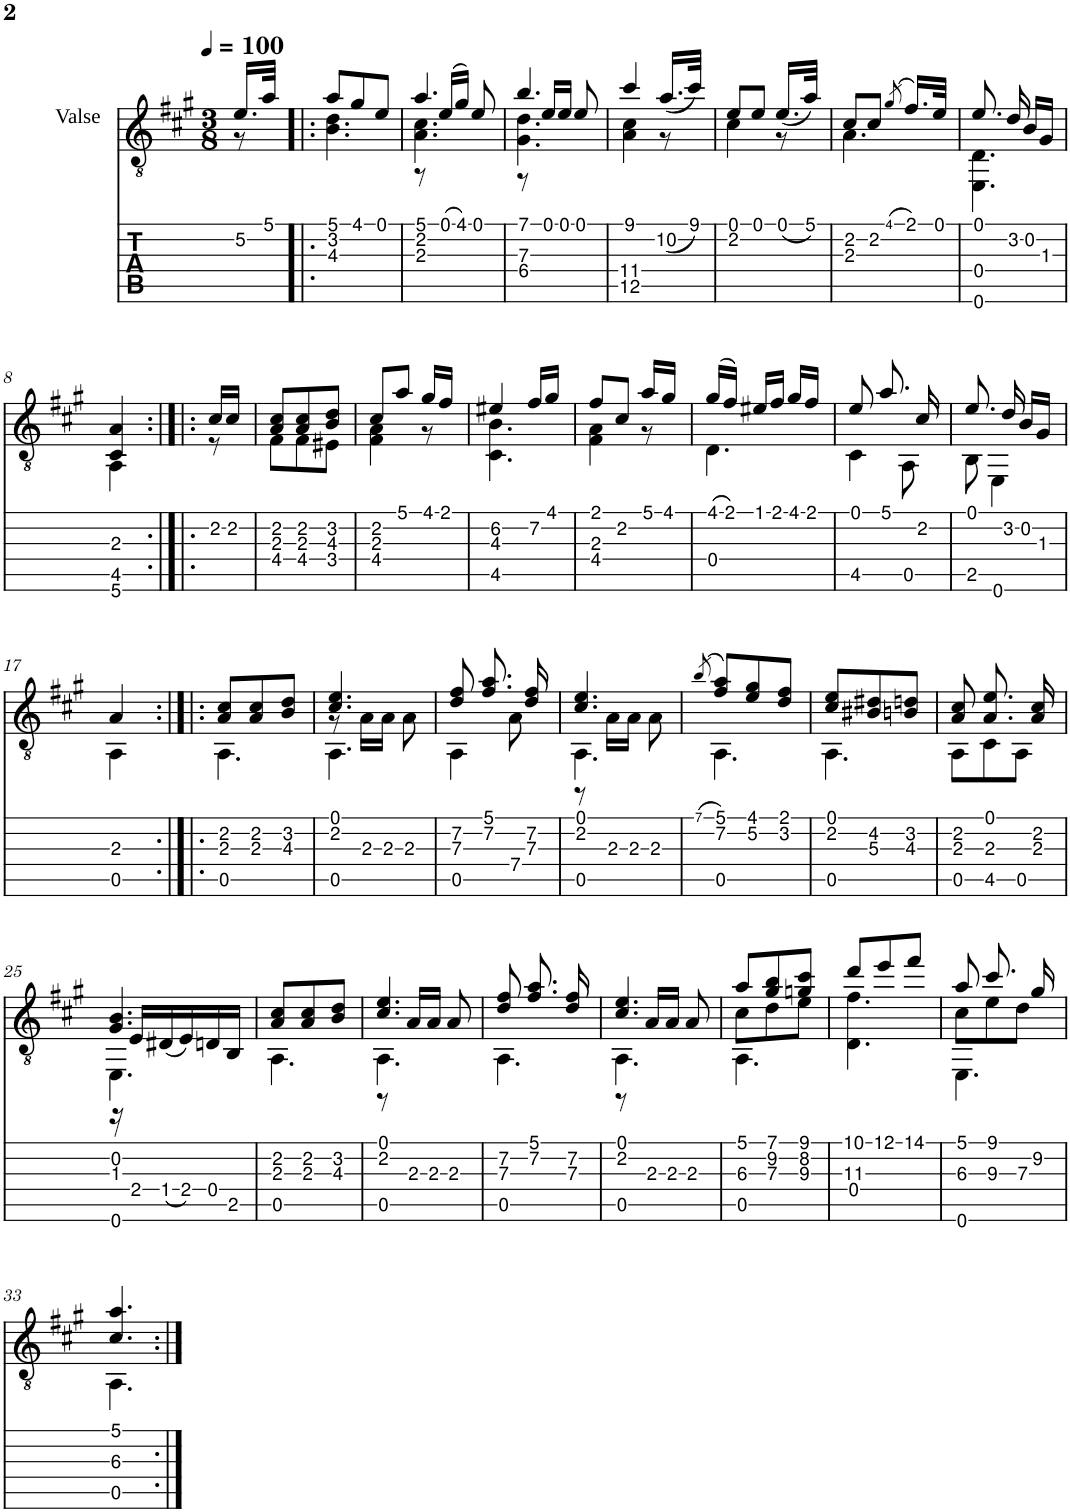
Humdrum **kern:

**kern	**kern
*part1	*part1
*staff2	*staff1
*I"Guitar	*
!!LO:PB:g=z
*stria6	*
*	*clefGv2
*k[f#c#g#]	*k[f#c#g#]
*A:	*A:
*M3/8	*M3/8
*MM100	*MM100
=	=
*^	*^
16.eLL	8r	16.e/LL	8r
32aJJk	.	32a/JJk	.
=1!|:	=1!|:	=1!|:	=1!|:
8aL	4.B 4.d	8a/L	4.B\ 4.d\
8g#	.	8g#/	.
8eJ	.	8e/J	.
=2	=2	=2	=2
*	*^	*	*^
4.a	4.A 4.c#	8r	4.a/	4.A\ 4.c#\	8r
.	.	16eLL	.	.	(>16e/LL
.	.	16g#J	.	.	16g#/JJ)
.	.	8eJ	.	.	8e/
=3	=3	=3	=3	=3	=3
4.b	4.G# 4.d	8r	4.b/	4.G#\ 4.d\	8r
.	.	16eLL	.	.	16e/LL
.	.	16eJ	.	.	16e/JJ
.	.	8eJ	.	.	8e/
*	*v	*v	*	*	*
*	*	*	*v	*v
=4	=4	=4	=4
4cc#	4A 4c#	4cc#/	4A\ 4c#\
16.aLL	8r	(<16.a/LL	8r
32cc#JJk	.	32cc#/JJk)	.
=5	=5	=5	=5
8eL	4c#	8e/L	4c#\
8e	.	8e/J	.
16.eL	8r	(<16.e/LL	8r
32aJJk	.	32a/JJk)	.
=6	=6	=6	=6
8c#L	4.A	8c#/L	4.A\
8c#	.	8c#/J	.
qg#	.	(>8qg#/	.
16.f#L	.	16.f#/LL)	.
32eJJk	.	32e/JJk	.
=7	=7	=7	=7
8.eL	4.EE 4.D	8.e/	4.EE\ 4.D\
16dL	.	16d/	.
16B	.	16B/LL	.
16G#JJ	.	16G#/JJ	.
!!LO:LB:g=z	!!
=8	=8	=8	=8
4C# 4A	4AA	4C#/ 4A/	4AA\
=9:|!|:	=9:|!|:	=9:|!|:	=9:|!|:
16c#LL	8r	16c#/LL	8r
16c#JJ	.	16c#/JJ	.
=10	=10	=10	=10
8A\ 8c#\L	8F#L	8A/ 8c#/L	8F#\L
8A\ 8c#\	8F#	8A/ 8c#/	8F#\
8B\ 8d\J	8E#XJ	8B/ 8d/J	8E#X\J
=11	=11	=11	=11
8c#L	4F# 4A	8c#/L	4F#\ 4A\
8a	.	8a/J	.
16g#L	8r	16g#/LL	8r
16f#JJ	.	16f#/JJ	.
=12	=12	=12	=12
4e#X	4.C# 4.B	4e#X/	4.C#\ 4.B\
16f#LL	.	16f#/LL	.
16g#JJ	.	16g#/JJ	.
=13	=13	=13	=13
8f#L	4F# 4A	8f#/L	4F#\ 4A\
8c#	.	8c#/J	.
16aL	8r	16a/LL	8r
16g#JJ	.	16g#/JJ	.
=14	=14	=14	=14
16g#LL	4.D	(16g#/LL	4.D\
16f#	.	16f#/JJ)	.
16e#X	.	16e#X/LL	.
16f#	.	16f#/JJ	.
16g#	.	16g#/LL	.
16f#JJ	.	16f#/JJ	.
=15	=15	=15	=15
8eL	4C#	8e/	4C#\
8.a	.	8.a/	.
.	8AA	.	8AA\
16c#Jk	.	16c#/	.
=16	=16	=16	=16
8.eL	8BB	8.e/	8BB\
.	4EE	.	4EE\
16dL	.	16d/	.
16B	.	16B/LL	.
16G#JJ	.	16G#/JJ	.
!!LO:LB:g=z	!!
=17	=17	=17	=17
4A	4AA	4A/	4AA\
=18:|!|:	=18:|!|:	=18:|!|:	=18:|!|:
8A\ 8c#\L	4.AA	8A/ 8c#/L	4.AA\
8A\ 8c#\	.	8A/ 8c#/	.
8B\ 8d\J	.	8B/ 8d/J	.
=19	=19	=19	=19
*	*^	*	*^
4.c# 4.e	8r	4.AA	4.c#/ 4.e/	8r	4.AA\
.	16ALL	.	.	16A\LL	.
.	16AJ	.	.	16A\JJ	.
.	8AJ	.	.	8A\	.
*	*v	*v	*	*	*
*	*	*	*v	*v
=20	=20	=20	=20
8d\ 8f#\L	4AA	8d/ 8f#/	4AA\
8.f#\ 8.a\	.	8.f#/ 8.a/	.
.	8A	.	8A\
16d\ 16f#\Jk	.	16d/ 16f#/	.
=21	=21	=21	=21
*	*^	*	*^
4.c# 4.e	4.AA	8r	4.c#/ 4.e/	4.AA\	8r
.	.	16ALL	.	.	16A\LL
.	.	16AJ	.	.	16A\JJ
.	.	8AJ	.	.	8A\
*v	*v	*v	*	*	*
*	*v	*v	*v
=22	=22
qb	(>8qb/
*^	*^
8f#\ 8a\L	4.AA	8f#/ 8a/L)	4.AA\
8e\ 8g#\	.	8e/ 8g#/	.
8d\ 8f#\J	.	8d/ 8f#/J	.
=23	=23	=23	=23
8c#\ 8e\L	4.AA	8c#/ 8e/L	4.AA\
8B#X\ 8d#X\	.	8B#X/ 8d#X/	.
8Bn\ 8dn\J	.	8Bn/ 8dn/J	.
=24	=24	=24	=24
8A\ 8c#\L	8AAL	8A/ 8c#/	8AA\L
8.A\ 8.e\	8C#	8.A/ 8.e/	8C#\
.	8AAJ	.	8AA\J
16A\ 16c#\Jk	.	16A/ 16c#/	.
!!LO:LB:g=z
=25	=25	=25	=25
*	*^	*	*^
4.G# 4.B	4.EE	16r	4.G#/ 4.B/	4.EE\	16r
.	.	16ELL	.	.	16E/LL
.	.	16D#X	.	.	(<16D#X/
.	.	16E	.	.	16E/)
.	.	16Dn	.	.	16Dn/
.	.	16BBJJ	.	.	16BB/JJ
*	*v	*v	*	*	*
*	*	*	*v	*v
=26	=26	=26	=26
8A\ 8c#\L	4.AA	8A/ 8c#/L	4.AA\
8A\ 8c#\	.	8A/ 8c#/	.
8B\ 8d\J	.	8B/ 8d/J	.
=27	=27	=27	=27
*	*^	*	*^
4.c# 4.e	4.AA	8r	4.c#/ 4.e/	4.AA\	8r
.	.	16ALL	.	.	16A/LL
.	.	16AJ	.	.	16A/JJ
.	.	8AJ	.	.	8A/
*	*v	*v	*	*	*
*	*	*	*v	*v
=28	=28	=28	=28
8d\ 8f#\L	4.AA	8d/ 8f#/	4.AA\
8.f#\ 8.a\	.	8.f#/ 8.a/	.
16d\ 16f#\Jk	.	16d/ 16f#/	.
=29	=29	=29	=29
*	*^	*	*^
4.c# 4.e	4.AA	8r	4.c#/ 4.e/	4.AA\	8r
.	.	16ALL	.	.	16A/LL
.	.	16AJ	.	.	16A/JJ
.	.	8AJ	.	.	8A/
=30	=30	=30	=30	=30	=30
8aL	4.AA	8c#L	8a/L	4.AA\	8c#\L
8g#\ 8b\	.	8d	8g#/ 8b/	.	8d\
8gn\ 8cc#\J	.	8eJ	8gn/ 8cc#/J	.	8e\J
*	*v	*v	*	*	*
*	*	*	*v	*v
=31	=31	=31	=31
8ddL	4.D 4.f#	8dd/L	4.D\ 4.f#\
8ee	.	8ee/	.
8ff#J	.	8ff#/J	.
=32	=32	=32	=32
*	*^	*	*^
8aL	4.EE	8c#L	8a/	4.EE\	8c#\L
8.cc#	.	8e	8.cc#/	.	8e\
.	.	8dJ	.	.	8d\J
16g#Jk	.	.	16g#/	.	.
*	*v	*v	*	*	*
*	*	*	*v	*v
!!LO:LB:g=z
=33	=33	=33	=33
4.c# 4.a	4.AA	4.c#/ 4.a/	4.AA\
*v	*v	*	*
*	*v	*v
=:|!	=:|!
*-	*-
